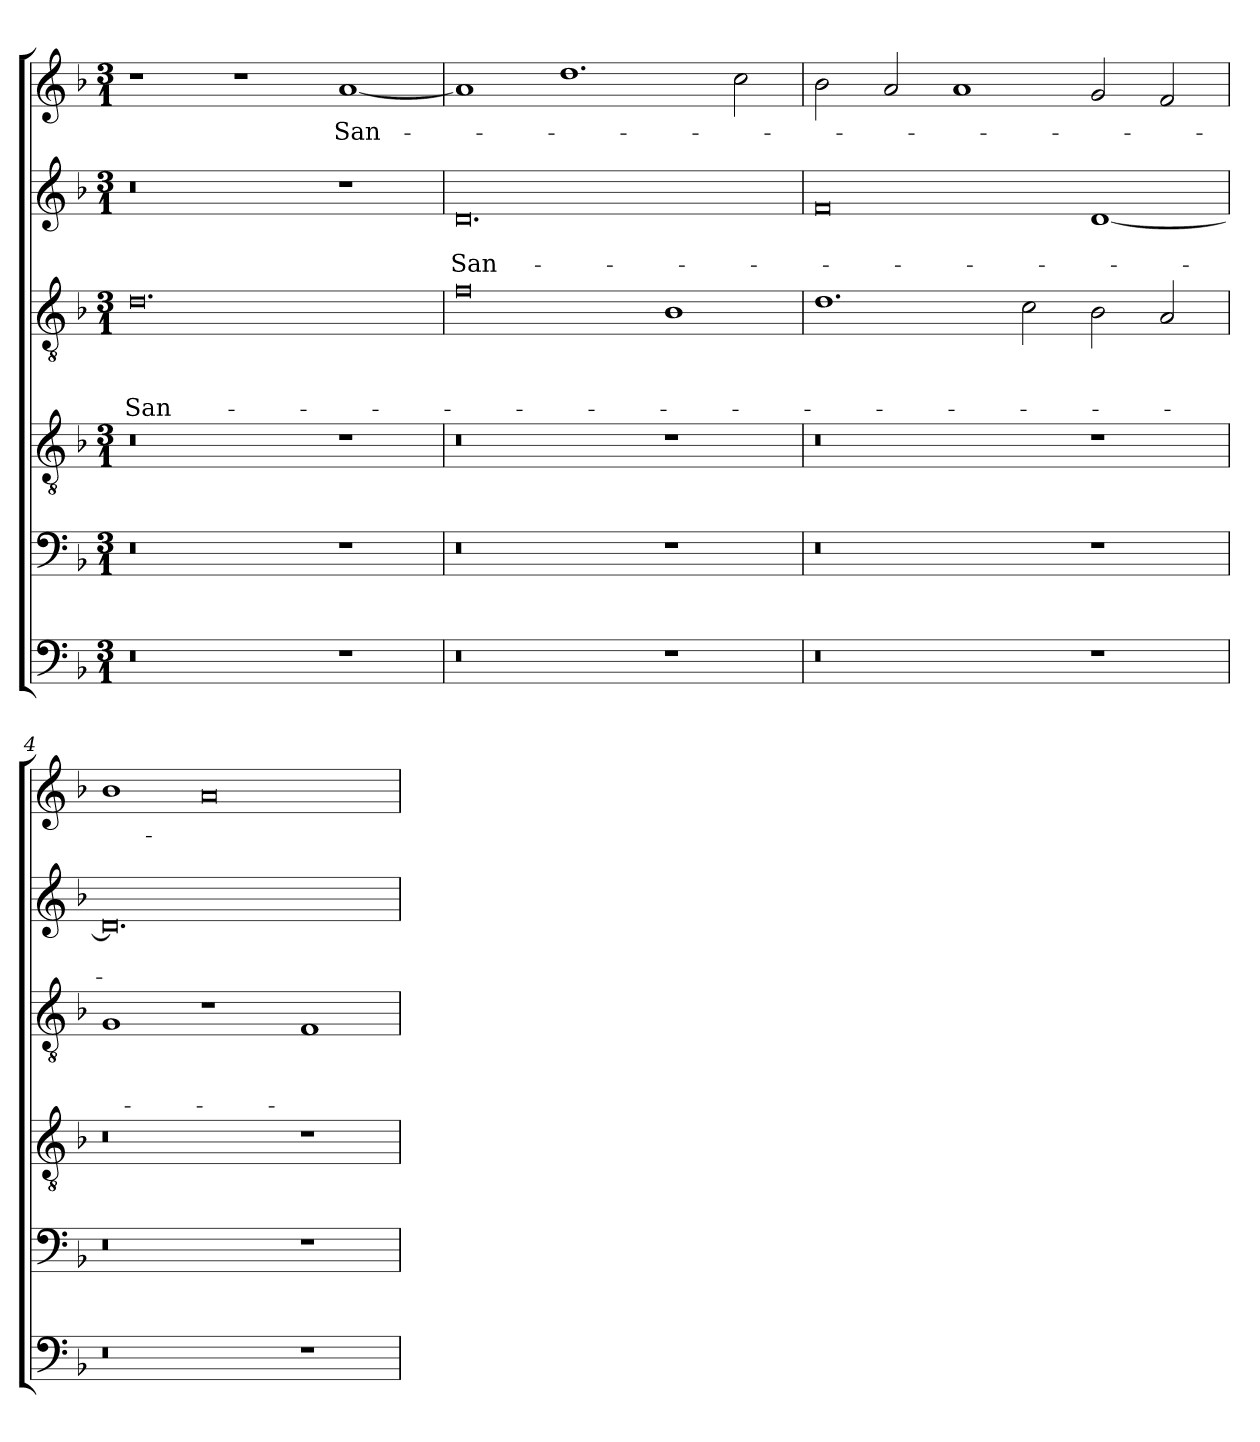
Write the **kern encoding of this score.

**kern	**kern	**kern	**kern	**text	**text	**text	**kern	**text	**text	**kern	**text
*part6	*part5	*part4	*part3	*part3	*part3	*part3	*part2	*part2	*part2	*part1	*part1
*staff6	*staff5	*staff4	*staff3	*staff3	*staff3	*staff3	*staff2	*staff2	*staff2	*staff1	*staff1
*clefF4	*clefF4	*clefGv2	*clefGv2	*	*	*	*clefG2	*	*	*clefG2	*
*k[b-]	*k[b-]	*k[b-]	*k[b-]	*	*	*	*k[b-]	*	*	*k[b-]	*
*F:	*F:	*F:	*F:	*	*	*	*F:	*	*	*F:	*
*M3/1	*M3/1	*M3/1	*M3/1	*	*	*	*M3/1	*	*	*M3/1	*
=1	=1	=1	=1	=1	=1	=1	=1	=1	=1	=1	=1
0r	0r	0r	0.d	.	.	San-	0r	.	.	1r	.
.	.	.	.	.	.	.	.	.	.	1r	.
1r	1r	1r	.	.	.	.	1r	.	.	[1a	San-
=2	=2	=2	=2	=2	=2	=2	=2	=2	=2	=2	=2
0r	0r	0r	0f	.	.	.	0.d	.	San-	1a]	.
.	.	.	.	.	.	.	.	.	.	1.dd	.
1r	1r	1r	1B-	.	.	.	.	.	.	.	.
.	.	.	.	.	.	.	.	.	.	2cc\	.
=3	=3	=3	=3	=3	=3	=3	=3	=3	=3	=3	=3
0r	0r	0r	1.d	.	.	.	0f	.	.	2b-\	.
.	.	.	.	.	.	.	.	.	.	2a/	.
.	.	.	.	.	.	.	.	.	.	1a	.
.	.	.	2c\	.	.	.	.	.	.	.	.
1r	1r	1r	2B-\	.	.	.	[1d	.	.	2g/	.
.	.	.	2A/	.	.	.	.	.	.	2f/	.
=4	=4	=4	=4	=4	=4	=4	=4	=4	=4	=4	=4
0r	0r	0r	1G	.	.	.	0.d]	.	.	1b-	.
.	.	.	1r	.	.	.	.	.	.	0a	.
1r	1r	1r	1F	.	.	.	.	.	.	.	.
=	=	=	=	=	=	=	=	=	=	=	=
*-	*-	*-	*-	*-	*-	*-	*-	*-	*-	*-	*-
